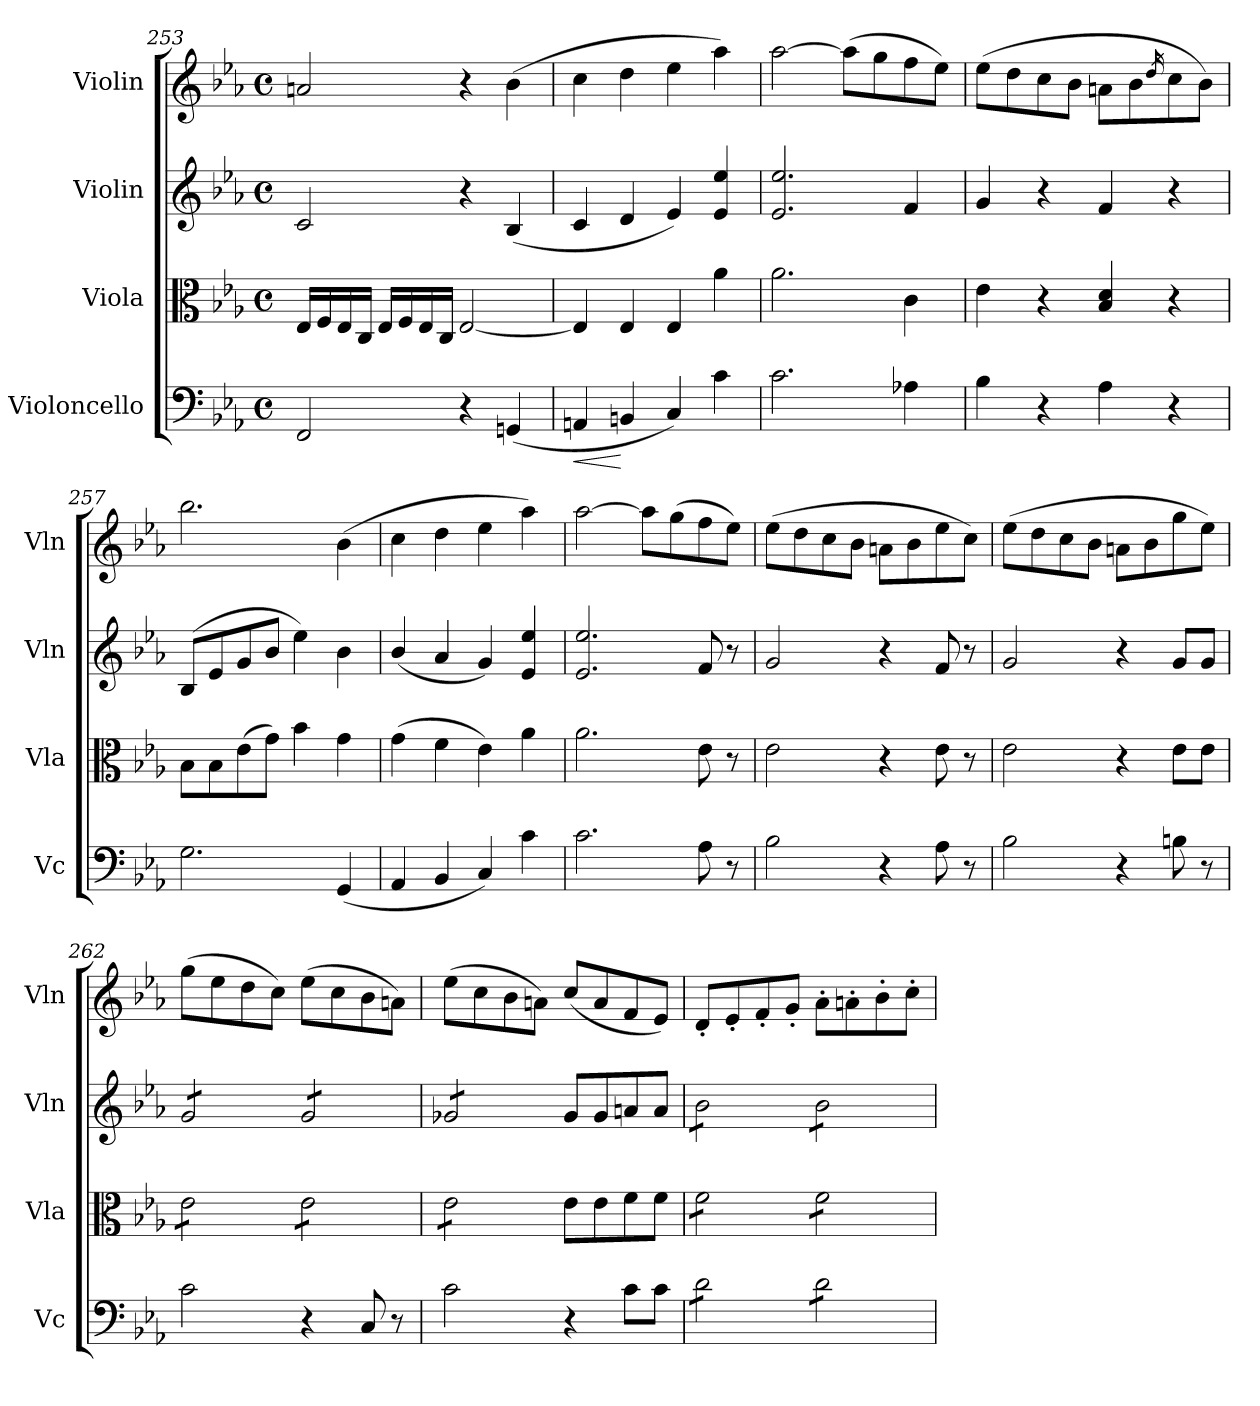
**kern	**dynam	**kern	**kern	**kern
*part4	*part4	*part3	*part2	*part1
*staff4	*staff4	*staff3	*staff2	*staff1
*I"Violoncello	*	*I"Viola	*I"Violin	*I"Violin
*I'Vc	*	*I'Vla	*I'Vln	*I'Vln
*clefF4	*	*clefC3	*clefG2	*clefG2
*k[b-e-a-]	*	*k[b-e-a-]	*k[b-e-a-]	*k[b-e-a-]
*M4/4	*	*M4/4	*M4/4	*M4/4
*met(c)	*	*met(c)	*met(c)	*met(c)
=253	=253	=253	=253	=253
2FF/	.	16E-/LL	2c/	2an/
.	.	16F/	.	.
.	.	16E-/	.	.
.	.	16C/JJ	.	.
.	.	16E-/LL	.	.
.	.	16F/	.	.
.	.	16E-/	.	.
.	.	16C/JJ	.	.
4r	.	[2E-/	4r	4r
(4GGn/	.	.	(4B-/	(4b-\
=254	=254	=254	=254	=254
!	!LO:HP:b	!	!	!
4AAn/	<	4E-/]	4c/	4cc\
4BBn/	[	4E-/	4d/	4dd\
4C/)	.	4E-/	4e-/)	4ee-\
4c\	.	4a-\	4e-/ 4ee-/	4aa-\)
=255	=255	=255	=255	=255
2.c\	.	2.a-\	2.e-/ 2.ee-/	[2aa-\
.	.	.	.	(8aa-\L]
.	.	.	.	8gg\
4A-X\	.	4c\	4f/	8ff\
.	.	.	.	8ee-\J)
=256	=256	=256	=256	=256
4B-\	.	4e-\	4g/	(8ee-\L
.	.	.	.	8dd\
4r	.	4r	4r	8cc\
.	.	.	.	8b-\J
4A-\	.	4B-/ 4d/	4f/	8an\L
.	.	.	.	8b-\
.	.	.	.	16qdd/
4r	.	4r	4r	8cc\
.	.	.	.	8b-\J)
=257	=257	=257	=257	=257
2.G\	.	8B-\L	(8B-/L	2.bb-\
.	.	8B-\	8e-/	.
.	.	(8e-\	8g/	.
.	.	8g\J)	8b-/J	.
.	.	4b-\	4ee-\)	.
(4GG/	.	4g\	4b-\	(4b-\
=258	=258	=258	=258	=258
4AA-/	.	(4g\	(4b-/	4cc\
4BB-/	.	4f\	4a-/	4dd\
4C/)	.	4e-\)	4g/)	4ee-\
4c\	.	4a-\	4e-/ 4ee-/	4aa-\)
=259	=259	=259	=259	=259
2.c\	.	2.a-\	2.e-/ 2.ee-/	[2aa-\
.	.	.	.	8aa-\L]
.	.	.	.	(8gg\
8A-\	.	8e-\	8f/	8ff\
8r	.	8r	8r	8ee-\J)
!!LO:LB:g=z
=260	=260	=260	=260	=260
2B-\	.	2e-\	2g/	(8ee-\L
.	.	.	.	8dd\
.	.	.	.	8cc\
.	.	.	.	8b-\J
4r	.	4r	4r	8an\L
.	.	.	.	8b-\
8A-\	.	8e-\	8f/	8ee-\
8r	.	8r	8r	8cc\J)
=261	=261	=261	=261	=261
2B-\	.	2e-\	2g/	(8ee-\L
.	.	.	.	8dd\
.	.	.	.	8cc\
.	.	.	.	8b-\J
4r	.	4r	4r	8an\L
.	.	.	.	8b-\
8Bn\	.	8e-\L	8g/L	8gg\
8r	.	8e-\J	8g/J	8ee-\J)
=262	=262	=262	=262	=262
*	*	*tremolo	*	*
*	*	*	*tremolo	*
2c\	.	8e-\L	8g/L	(8gg\L
.	.	8e-\	8g/	8ee-\
.	.	8e-\	8g/	8dd\
.	.	8e-\J	8g/J	8cc\J)
4r	.	8e-\L	8g/L	(8ee-\L
.	.	8e-\	8g/	8cc\
8C/	.	8e-\	8g/	8b-\
8r	.	8e-\J	8g/J	8an\J)
=263	=263	=263	=263	=263
2c\	.	8e-\L	8g-X/L	(8ee-\L
.	.	8e-\	8g-X/	8cc\
.	.	8e-\	8g-X/	8b-\
.	.	8e-\J	8g-X/J	8an\J)
*	*	*	*Xtremolo	*
*	*	*Xtremolo	*	*
4r	.	8e-\L	8g-/L	(8cc/L
.	.	8e-\	8g-/	8a/
8c\L	.	8f\	8an/	8f/
8c\J	.	8f\J	8a/J	8e-/J)
=264	=264	=264	=264	=264
*tremolo	*	*	*	*
*	*	*tremolo	*	*
*	*	*	*tremolo	*
8d\L	.	8f\L	8b-\L	8d'/L
8d\	.	8f\	8b-\	8e-'/
8d\	.	8f\	8b-\	8f'/
8d\J	.	8f\J	8b-\J	8g'/J
8d\L	.	8f\L	8b-\L	8a-'\L
8d\	.	8f\	8b-\	8an'\
8d\	.	8f\	8b-\	8b-'\
8d\J	.	8f\J	8b-\J	8cc'\J
*	*	*	*Xtremolo	*
*	*	*Xtremolo	*	*
*Xtremolo	*	*	*	*
=	=	=	=	=
*-	*-	*-	*-	*-
